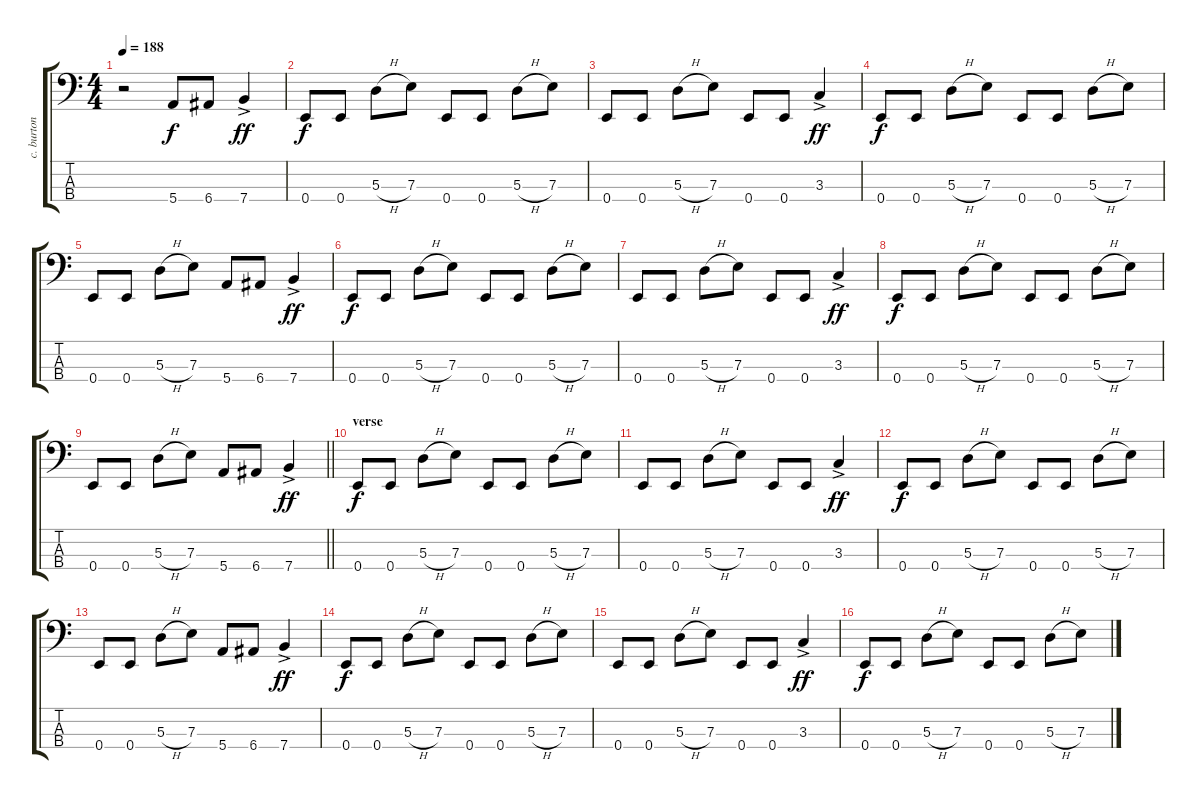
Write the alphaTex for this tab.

\track ("c. burton - bass" "c. burton ") {instrument electricbassfinger}
\staff {score tabs}
\tuning (G2 D2 A1 E1) {hide}
\ts (4 4)
\tempo 188
\clef f4
\ks c
r.2{dy ff} 5.4.8{dy f} 6.4.8 7.4{ac}.4{dy ff} |
0.4.8{dy f} 0.4.8 5.3{h}.8 7.3.8 0.4.8 0.4.8 5.3{h}.8 7.3.8 |
0.4.8 0.4.8 5.3{h}.8 7.3.8 0.4.8 0.4.8 3.3{ac}.4{dy ff} |
0.4.8{dy f} 0.4.8 5.3{h}.8 7.3.8 0.4.8 0.4.8 5.3{h}.8 7.3.8 |
0.4.8 0.4.8 5.3{h}.8 7.3.8 5.4.8 6.4.8 7.4{ac}.4{dy ff} |
0.4.8{dy f} 0.4.8 5.3{h}.8 7.3.8 0.4.8 0.4.8 5.3{h}.8 7.3.8 |
0.4.8 0.4.8 5.3{h}.8 7.3.8 0.4.8 0.4.8 3.3{ac}.4{dy ff} |
0.4.8{dy f} 0.4.8 5.3{h}.8 7.3.8 0.4.8 0.4.8 5.3{h}.8 7.3.8 |
\barLineRight lightlight
0.4.8 0.4.8 5.3{h}.8 7.3.8 5.4.8 6.4.8 7.4{ac}.4{dy ff} |
\section ("" "verse")
0.4.8{dy f} 0.4.8 5.3{h}.8 7.3.8 0.4.8 0.4.8 5.3{h}.8 7.3.8 |
0.4.8 0.4.8 5.3{h}.8 7.3.8 0.4.8 0.4.8 3.3{ac}.4{dy ff} |
0.4.8{dy f} 0.4.8 5.3{h}.8 7.3.8 0.4.8 0.4.8 5.3{h}.8 7.3.8 |
0.4.8 0.4.8 5.3{h}.8 7.3.8 5.4.8 6.4.8 7.4{ac}.4{dy ff} |
0.4.8{dy f} 0.4.8 5.3{h}.8 7.3.8 0.4.8 0.4.8 5.3{h}.8 7.3.8 |
0.4.8 0.4.8 5.3{h}.8 7.3.8 0.4.8 0.4.8 3.3{ac}.4{dy ff} |
0.4.8{dy f} 0.4.8 5.3{h}.8 7.3.8 0.4.8 0.4.8 5.3{h}.8 7.3.8
